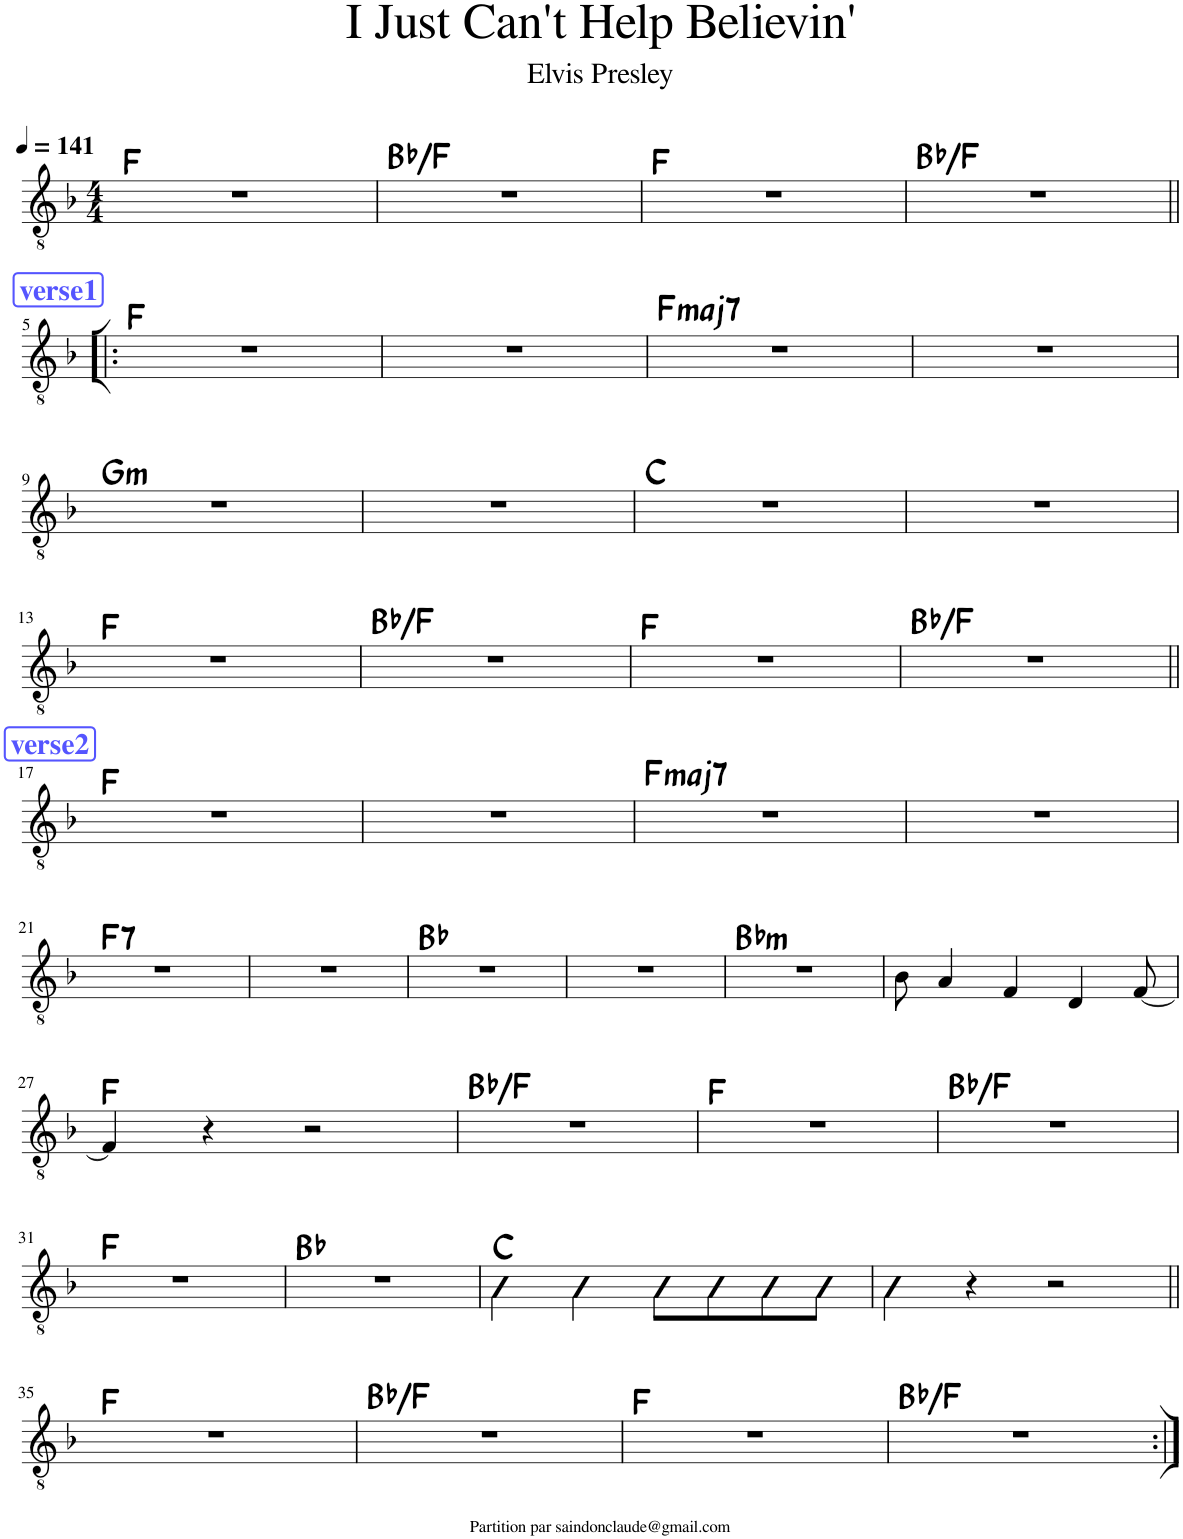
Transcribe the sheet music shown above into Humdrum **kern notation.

**kern	**harte
*part1	*part1
*staff1	*
*I"Classical Guitar	*
*I'Guit.	*
*clefGv2	*
*k[b-]	*
*M4/4	*
*MM141	*
=1	=1
1r	F:maj
=2	=2
1r	Bb:maj/5
=3	=3
1r	F:maj
=4	=4
1r	Bb:maj/5
!!LO:LB:g=z
!!LO:REH:place=s1:a:B:cj:color=#5555FF:fs=14:t=verse1
=5!|:	=5!|:
1r	F:maj
=6	=6
1r	.
=7	=7
!	!LO:H:kt=maj7
1r	F:maj7
=8	=8
1r	.
!!LO:LB:g=z
=9	=9
!	!LO:H:kt=m
1r	G:min
=10	=10
1r	.
=11	=11
1r	C:maj
=12	=12
1r	.
!!LO:LB:g=z
=13	=13
1r	F:maj
=14	=14
1r	Bb:maj/5
=15	=15
1r	F:maj
=16	=16
1r	Bb:maj/5
!!LO:LB:g=z
!!LO:REH:place=s1:a:B:cj:color=#5555FF:fs=14:t=verse2
=17||	=17||
1r	F:maj
=18	=18
1r	.
=19	=19
!	!LO:H:kt=maj7
1r	F:maj7
=20	=20
1r	.
!!LO:LB:g=z
=21	=21
!	!LO:H:kt=7
1r	F:7
=22	=22
1r	.
=23	=23
1r	Bb:maj
=24	=24
1r	.
=25	=25
!	!LO:H:kt=m
1r	Bb:min
=26	=26
8B-\	.
4A/	.
4F/	.
4D/	.
[8F/	.
!!LO:LB:g=z
=27	=27
4F/]	F:maj
4r	.
2r	.
=28	=28
1r	Bb:maj/5
=29	=29
1r	F:maj
=30	=30
1r	Bb:maj/5
!!LO:LB:g=z
=31	=31
1r	F:maj
=32	=32
1r	Bb:maj
=33	=33
4c\	C:maj
4c\	.
8c\L	.
8c\	.
8c\	.
8c\J	.
=34	=34
4c\	.
4r	.
2r	.
!!LO:LB:g=z
=35||	=35||
1r	F:maj
=36	=36
1r	Bb:maj/5
=37	=37
1r	F:maj
=38	=38
1r	Bb:maj/5
=:|!	=:|!
*-	*-
